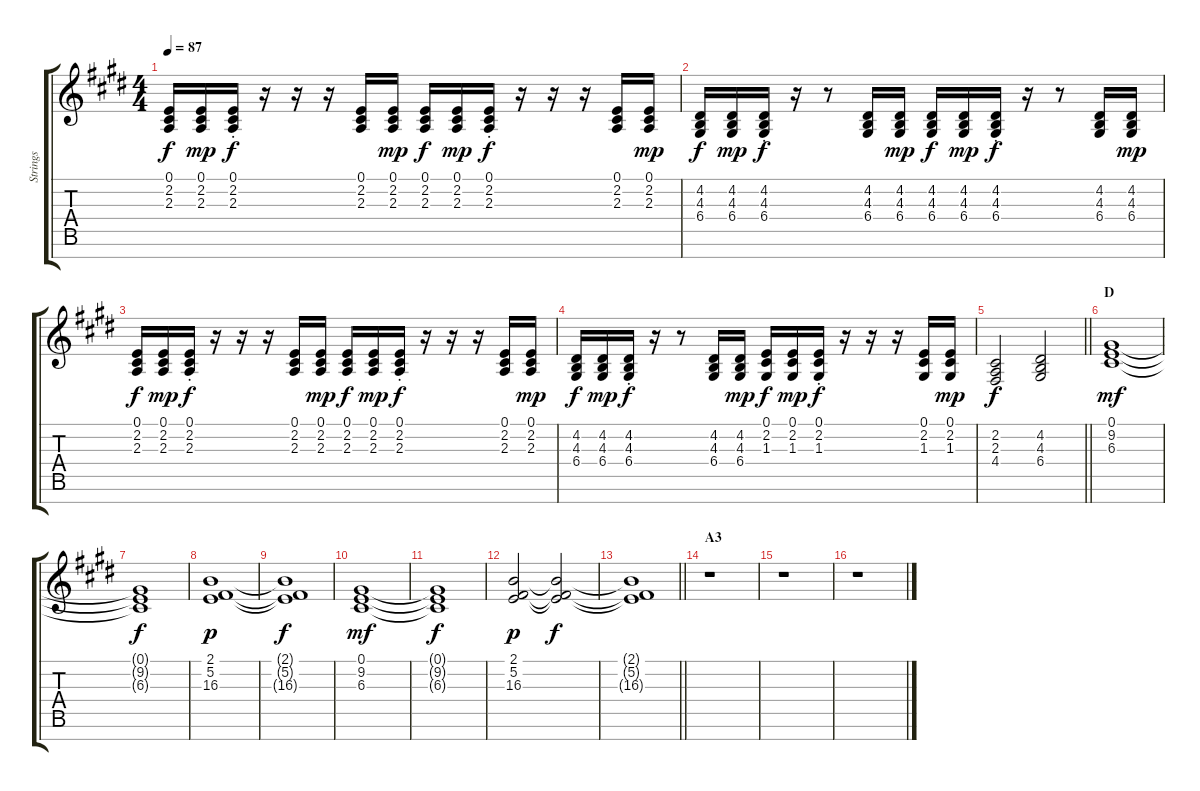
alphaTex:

\track ("Strings" "Strings") {instrument stringensemble2}
\staff {score tabs}
\tuning (E4 B3 G3 D3 A2 E2 B1) {hide}
\ts (4 4)
\tempo 87
\clef g2
\ks e
(0.1 2.2 2.3).16{dy f} (0.1 2.2 2.3).16{dy mp} (0.1{st} 2.2{st} 2.3{st}).16{dy f} r.16 r.16 r.16 (0.1 2.2 2.3).16 (0.1 2.2 2.3).16{dy mp} (0.1 2.2 2.3).16{dy f} (0.1 2.2 2.3).16{dy mp} (0.1{st} 2.2{st} 2.3{st}).16{dy f} r.16 r.16 r.16 (0.1 2.2 2.3).16 (0.1 2.2 2.3).16{dy mp} |
(4.2 4.3 6.4).16{dy f} (4.2 4.3 6.4).16{dy mp} (4.2{st} 4.3{st} 6.4{st}).16{dy f} r.16 r.8 (4.2 4.3 6.4).16 (4.2 4.3 6.4).16{dy mp} (4.2 4.3 6.4).16{dy f} (4.2 4.3 6.4).16{dy mp} (4.2{st} 4.3{st} 6.4{st}).16{dy f} r.16 r.8 (4.2 4.3 6.4).16 (4.2 4.3 6.4).16{dy mp} |
(0.1 2.2 2.3).16{dy f} (0.1 2.2 2.3).16{dy mp} (0.1{st} 2.2{st} 2.3{st}).16{dy f} r.16 r.16 r.16 (0.1 2.2 2.3).16 (0.1 2.2 2.3).16{dy mp} (0.1 2.2 2.3).16{dy f} (0.1 2.2 2.3).16{dy mp} (0.1{st} 2.2{st} 2.3{st}).16{dy f} r.16 r.16 r.16 (0.1 2.2 2.3).16 (0.1 2.2 2.3).16{dy mp} |
(4.2 4.3 6.4).16{dy f} (4.2 4.3 6.4).16{dy mp} (4.2{st} 4.3{st} 6.4{st}).16{dy f} r.16 r.8 (4.2 4.3 6.4).16 (4.2 4.3 6.4).16{dy mp} (0.1 2.2 1.3).16{dy f} (0.1 2.2 1.3).16{dy mp} (0.1{st} 2.2{st} 1.3{st}).16{dy f} r.16 r.16 r.16 (0.1 2.2 1.3).16 (0.1 2.2 1.3).16{dy mp} |
\barLineRight lightlight
(2.2 2.3 4.4).2{dy f volume 10 instrument stringensemble2} (4.2 4.3 6.4).2 |
\section ("" "D")
(0.1 9.2 6.3).1{dy mf} |
(0.1{t} 9.2{t} 6.3{t}).1{dy f} |
(2.1 5.2 16.3).1{dy p} |
(2.1{t} 5.2{t} 16.3{t}).1{dy f} |
(0.1 9.2 6.3).1{dy mf} |
(0.1{t} 9.2{t} 6.3{t}).1{dy f} |
(2.1 5.2 16.3).2{dy p} (2.1{t} 5.2{t} 16.3{t}).2{dy f volume 6} |
\barLineRight lightlight
(2.1{t} 5.2{t} 16.3{t}).1{volume 11} |
\section ("" "A3")
r.1{volume 10} |
r.1 |
r.1
